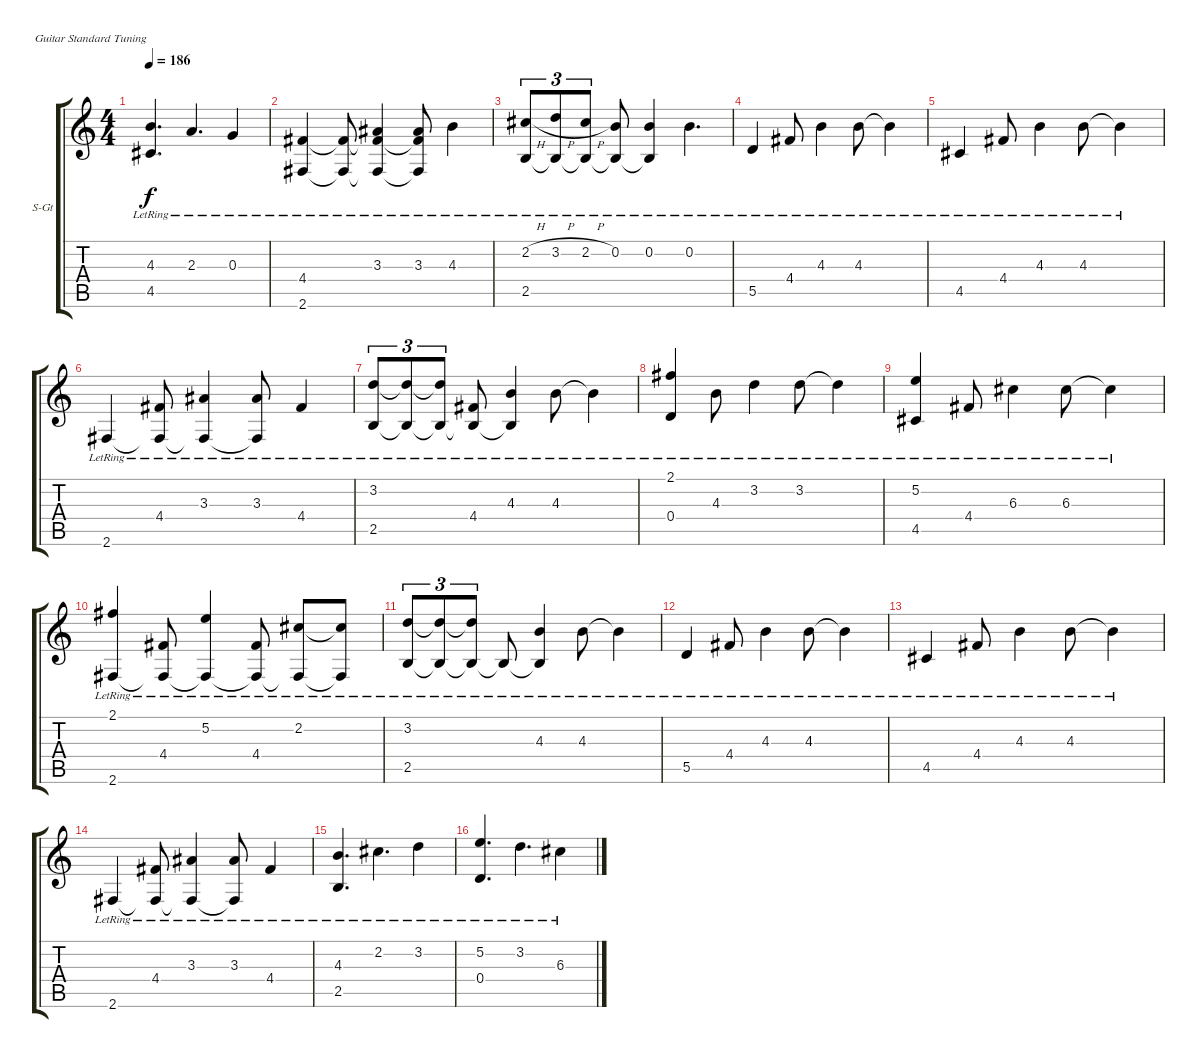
\defaultSystemsLayout 4
\bracketExtendMode groupsimilarinstruments
\firstSystemTrackNameOrientation horizontal
\otherSystemsTrackNameOrientation horizontal
\track ("Acoustic Guitar (Fingerstyle)" "S-Gt") {instrument acousticguitarsteel}
\staff {score tabs}
\tuning (E4 B3 G3 D3 A2 E2)
\ts (4 4)
\tempo 186
\clef g2
\ks c
(4.5{lr} 4.3{lr}).4{d dy f} 2.3{lr}.4{d} 0.3{lr}.4 |
(2.6{lr} 4.4).4 (2.6{lr t} 4.4{t}).8 (3.3{lr} 2.6{lr t} 4.4{t}).4 (3.3{lr} 2.6{lr t} 4.4{t}).8 4.3{lr}.4 |
(2.2{h lr} 2.5{lr}).8{tu (3 2)} (3.2{h lr} 2.5{lr t}).8{tu (3 2)} (2.2{h lr} 2.5{lr t}).8{tu (3 2)} (0.2{lr} 2.5{lr t}).8 (0.2{lr} 2.5{lr t}).4 0.2{lr}.4{d} |
5.5{lr}.4 4.4{lr}.8 4.3{lr}.4 4.3{lr}.8 4.3{lr t}.4 |
4.5{lr}.4 4.4{lr}.8 4.3{lr}.4 4.3{lr}.8 4.3{lr t}.4 |
2.6{lr}.4 (4.4{lr} 2.6{lr t}).8 (3.3{lr} 2.6{lr t}).4 (3.3{lr} 2.6{lr t}).8 4.4{lr}.4 |
(3.2{lr} 2.5{lr}).8{tu (3 2)} (3.2{lr t} 2.5{lr t}).8{tu (3 2)} (3.2{lr t} 2.5{lr t}).8{tu (3 2)} (2.5{lr t} 4.4).8 (2.5{lr t} 4.3{lr}).4 4.3{lr}.8 4.3{lr t}.4 |
(0.4{lr} 2.1{lr}).4 4.3{lr}.8 3.2{lr}.4 3.2{lr}.8 3.2{lr t}.4 |
(4.5{lr} 5.2{lr}).4 4.4{lr}.8 6.3{lr}.4 6.3{lr}.8 6.3{lr t}.4 |
(2.6{lr} 2.1{lr}).4 (2.6{lr t} 4.4{lr}).8 (2.6{lr t} 5.2{lr}).4 (4.4{lr} 2.6{lr t}).8 (2.6{lr t} 2.2{lr}).8 (2.2{lr t} 2.6{lr t}).8 |
(3.2{lr} 2.5{lr}).8{tu (3 2)} (3.2{lr t} 2.5{lr t}).8{tu (3 2)} (3.2{lr t} 2.5{lr t}).8{tu (3 2)} 2.5{lr t}.8 (2.5{lr t} 4.3{lr}).4 4.3{lr}.8 4.3{lr t}.4 |
5.5{lr}.4 4.4{lr}.8 4.3{lr}.4 4.3{lr}.8 4.3{lr t}.4 |
4.5{lr}.4 4.4{lr}.8 4.3{lr}.4 4.3{lr}.8 4.3{lr t}.4 |
2.6{lr}.4 (4.4{lr} 2.6{lr t}).8 (3.3{lr} 2.6{lr t}).4 (3.3{lr} 2.6{lr t}).8 4.4{lr}.4 |
(2.5{lr} 4.3{lr}).4{d} 2.2{lr}.4{d} 3.2{lr}.4 |
(0.4{lr} 5.2{lr}).4{d} 3.2{lr}.4{d} 6.3{lr}.4
